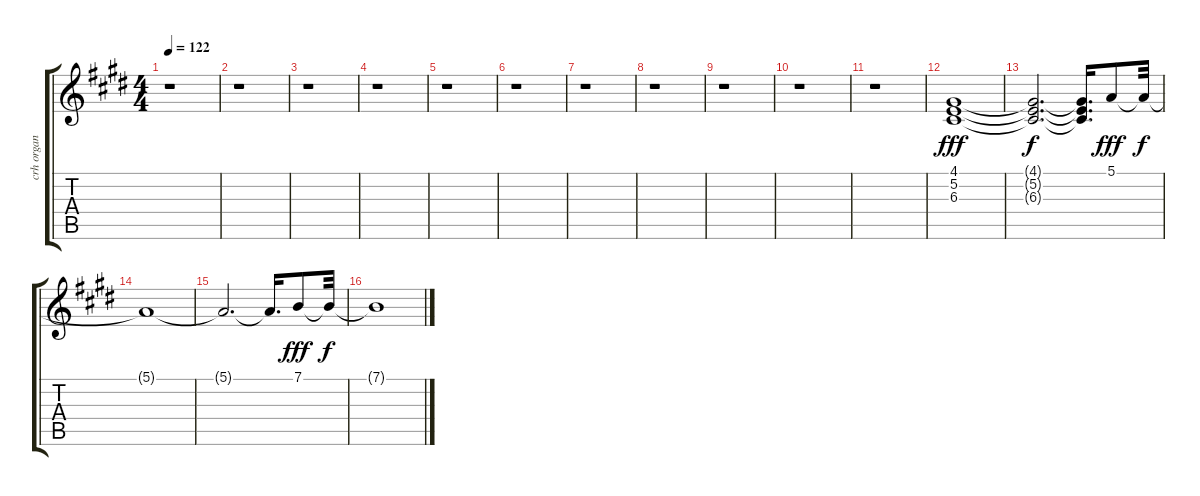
\track ("crh organ" "crh organ") {instrument churchorgan}
\staff {score tabs}
\tuning (E4 B3 G3 D3 A2 E2) {hide}
\ts (4 4)
\tempo 122
\clef g2
\ks e
r.1{dy fff} |
r.1 |
r.1 |
r.1 |
r.1 |
r.1 |
r.1 |
r.1 |
r.1 |
r.1 |
r.1 |
(4.1 5.2 6.3).1 |
(4.1{t} 5.2{t} 6.3{t}).2{d dy f} (4.1{t} 5.2{t} 6.3{t}).16{d} 5.1.8{dy fff} 5.1{t}.32{dy f} |
5.1{t}.1 |
5.1{t}.2{d} 5.1{t}.16{d} 7.1.8{dy fff} 7.1{t}.32{dy f} |
7.1{t}.1
